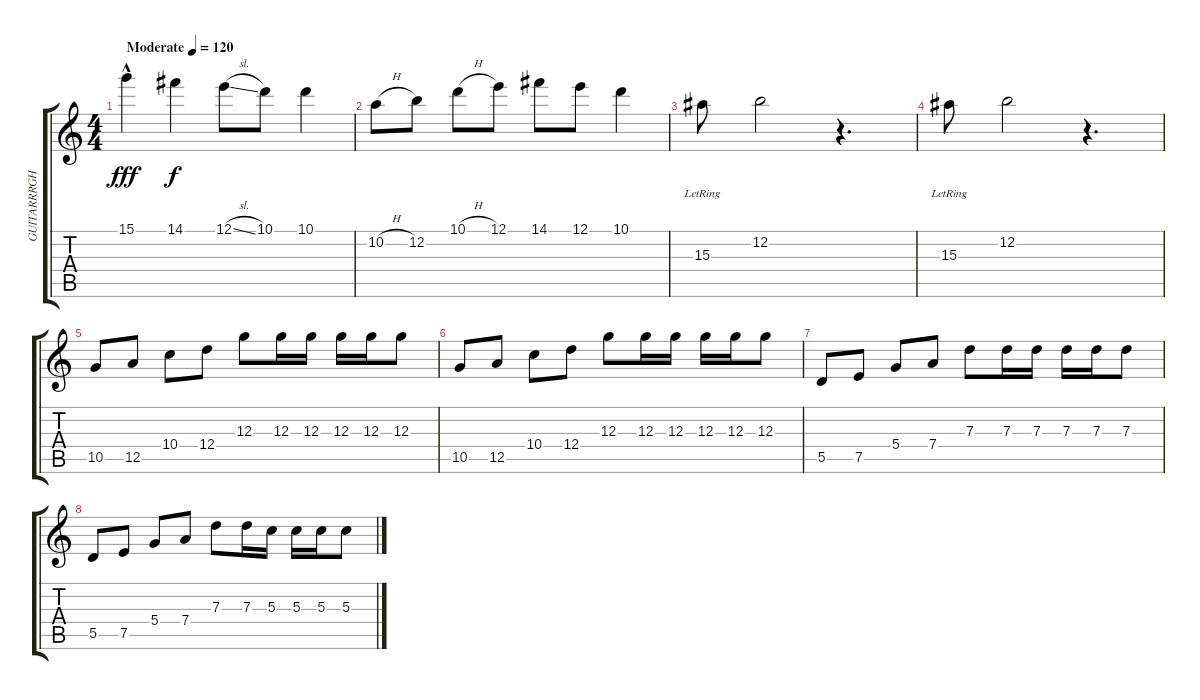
\track ("GUITARRRGH" "GUITARRRGH") {instrument acousticguitarsteel}
\staff {score tabs}
\tuning (E4 B3 G3 D3 A2 E2) {hide}
\ts (4 4)
\tempo (120 "Moderate")
\clef g2
\ks c
15.1{hac}.4{dy fff instrument acousticguitarsteel} 14.1.4{dy f} 12.1{sl}.8 10.1.8 10.1.4 |
10.2{h}.8 12.2.8 10.1{h}.8 12.1.8 14.1.8 12.1.8 10.1.4 |
15.3{lr}.8 12.2.2 r.4{d} |
15.3{lr}.8 12.2.2 r.4{d} |
10.5.8 12.5.8 10.4.8 12.4.8 12.3.8 12.3.16 12.3.16 12.3.16 12.3.16 12.3.8 |
10.5.8 12.5.8 10.4.8 12.4.8 12.3.8 12.3.16 12.3.16 12.3.16 12.3.16 12.3.8 |
5.5.8 7.5.8 5.4.8 7.4.8 7.3.8 7.3.16 7.3.16 7.3.16 7.3.16 7.3.8 |
5.5.8 7.5.8 5.4.8 7.4.8 7.3.8 7.3.16 5.3.16 5.3.16 5.3.16 5.3.8
